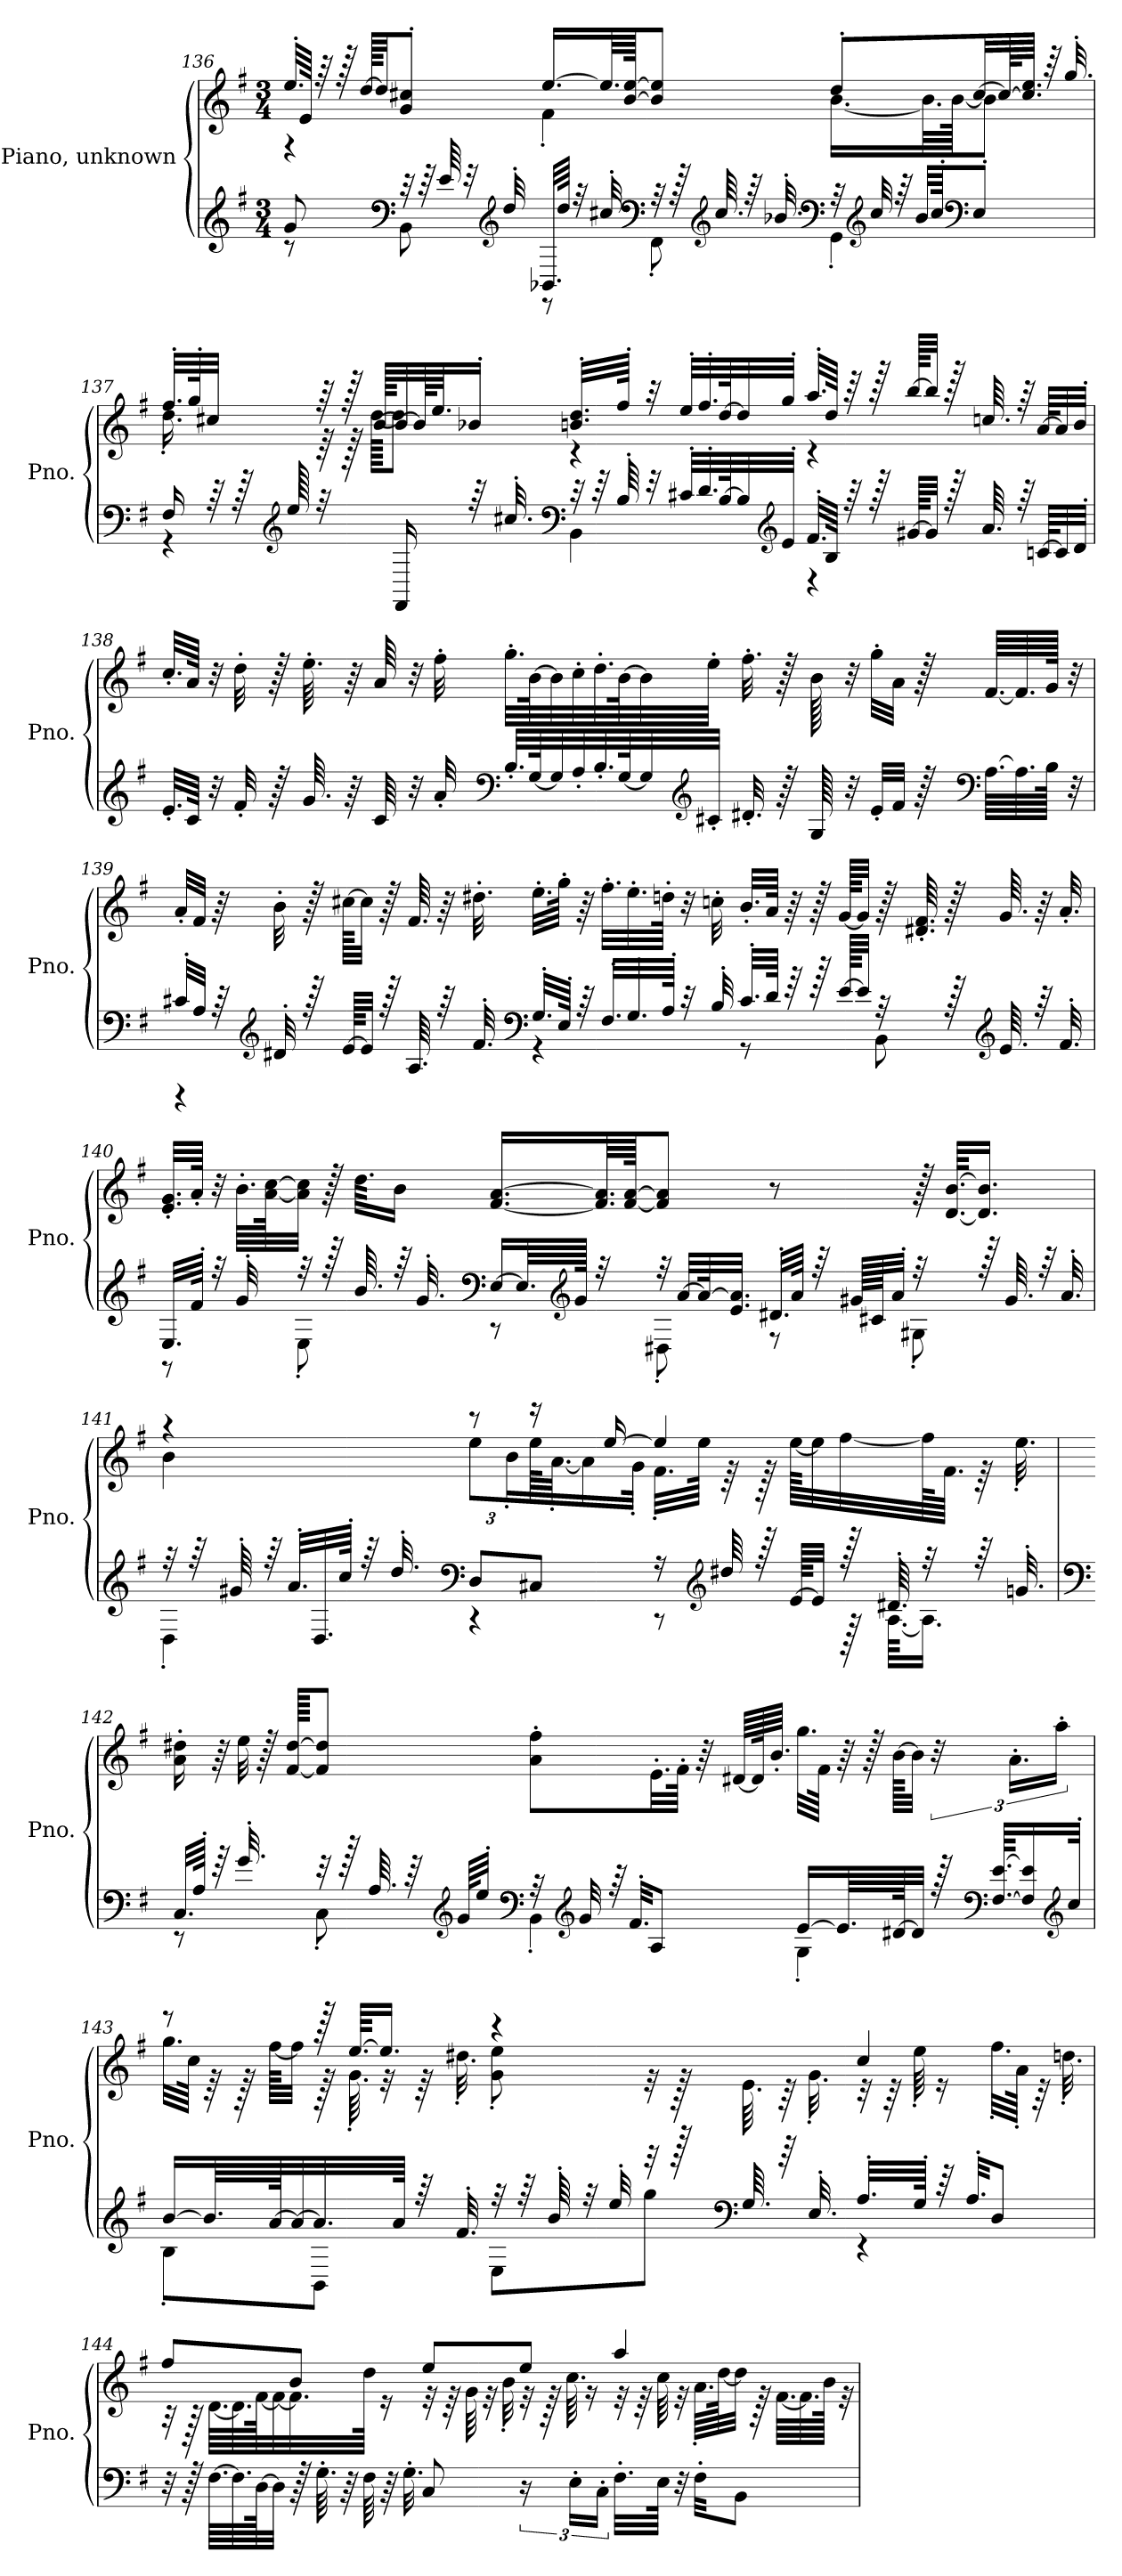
**kern	**kern
*part1	*part1
*staff2	*staff1
*I"Piano, unknown	*
*I'Pno.	*
!!LO:LB:g=z
*clefG2	*clefG2
*k[f#]	*k[f#]
*M3/4	*M3/4
=136	=136
*^	*^
8g/	8r	32.ee'/LLL	4r
.	.	64e/JJJk	.
.	.	64r	.
.	.	128r	.
.	.	[128dd/KKLLL	.
.	.	32dd/JJ]	.
*clefF4	*	*	*
32r	8BB\	8g/' 8cc#X/'J	.
64r	.	.	.
64e/	.	.	.
32r	.	.	.
*clefG2	*	*	*
32dd'/	.	.	.
32.BB-X/LLL	8r	[16.ee/LL	4f#'\
64dd/JJJk	.	.	.
32r	.	.	.
32cc#X'/	.	64.ee/LL]	.
.	.	[128b/ [128ee/JJJK	.
*clefF4	*	*	*
32r	8FF#'\	8b/] 8ee/]J	.
128r	.	.	.
*clefG2	*	*	*
64.cc#/	.	.	.
64r	.	.	.
32.b-X'/	.	.	.
*clefF4	*	*	*
32r	4GG'\	8dd'/L	[16.b\LL
*clefG2	*	*	*
32cc#/	.	.	.
64r	.	.	.
32b-/LLL	.	.	.
.	.	.	64.b\LL]
64cc#'/JJK	.	.	.
.	.	.	[128b\JJJK
*clefF4	*	*	*
8E'/J	.	[32cc#/LL	8b\J]
.	.	128cc#/KL_	.
.	.	64.cc#/] 64.ee/JJJJ	.
.	.	64r	.
.	.	32.gg'/	.
!!LO:LB:g=z	!!
=137	=137	=137	=137
16F#/	4r	32.ff#'/LLL	16.dd'\
.	.	64gg'/K	.
64r	.	32cc#X/JJJ	.
128r	.	.	.
*clefG2	*	*	*
128ee/	.	.	.
32r	.	64r	64r
.	.	128r	128r
.	.	[128b/KKLLL	[128dd\KKKKL
16FF#/	.	32b/_	8dd\J]
.	.	128b/KL]	.
.	.	64.ee/JJ	.
64r	.	16b-X'/JJ	.
32.cc#X'/	.	.	.
*clefF4	*	*	*
32r	4BB\	32.bn/' 32.dd/'LLL	4r
64r	.	.	.
64B'/	.	64ff#'/JJJk	.
32r	.	32r	.
32c#X'/LLL	.	32ee'/LLL	.
32.d'/	.	32.ff#'/	.
[64B/K	.	[64dd/K	.
32B/]	.	32dd/]	.
*clefG2	*	*	*
32e'/JJJ	.	32gg'/JJJ	.
32.f#'/LLL	4r	32.aa'/LLL	4r
64B/JJJk	.	64dd/JJJk	.
64r	.	64r	.
128r	.	128r	.
[128g#X/KKLLL	.	[128bb/KKLLL	.
32g#/JJJ]	.	32bb/JJJ]	.
128r	.	128r	.
64.a/	.	64.ccn/	.
64r	.	64r	.
[64cn/KLLL	.	[64a/KLLL	.
32c/]	.	32a/]	.
32d'/JJJ	.	32b'/JJJ	.
*v	*v	*	*
*	*v	*v
!!LO:LB:g=z
=138	=138
32.e'/LLL	32.cc'/LLL
64c/JJJk	64a/JJJk
32r	32r
32f#'/	32dd'\
128r	128r
64.g/	64.ee'\
64r	64r
64c/	64a/
32r	32r
32a'/	32ff#'\
*clefF4	*
32.B'/LLL	32.gg'\LLL
[64G/K	[64b\K
32G/]	32b\]
32A'/	32cc'\
32.B'/	32.dd'\
[64G/K	[64b\K
32G/]	32b\]
*clefG2	*
32c#X'/JJJ	32ee'\JJJ
32.d#X'/	32.ff#'\
128r	128r
128G/	128b\
32r	32r
32e'/LLL	32gg'\LLL
32f#/JJJ	32a\JJJ
128r	128r
*clefF4	*
[64.A\LLLL	[64.f#/LLLL
64.A\]	64.f#/]
128B\JJJJk	128g/JJJJk
32r	32r
!!LO:LB:g=z
=139	=139
*^	*
32c#X'/LLL	4r	32a'/LLL
32A/JJJ	.	32f#/JJJ
64r	.	64r
*clefG2	*	*
32d#X'/	.	32b'\
128r	.	128r
[128e/KKLLL	.	[128cc#X\KKLLL
32e/JJJ]	.	32cc#\JJJ]
128r	.	128r
64.A/	.	64.f#/
64r	.	64r
32.f#'/	.	32.dd#X'\
*clefF4	*	*
32.G'/LLL	4r	32.ee'\LLL
64E'/JJJk	.	64gg'\JJJk
64r	.	64r
32.F#'/LLL	.	32.ff#'\LLL
32.G'/	.	32.ee'\
64A'/JJJk	.	64ddn'\JJJk
32r	.	32r
32B'/	.	32ccn'\
32.c#'/LLL	8r	32.b'/LLL
64d#/JJJk	.	64a/JJJk
64r	.	64r
128r	.	128r
[128e/KKLLL	.	[128g/KKLLL
32e/JJJ]	.	32g/JJJ]
32r	8BB\	128r
.	.	64.d#X/' 64.f#/'
128r	.	128r
*clefG2	*	*
64.e/	.	64.g/
64r	.	64r
32.f#'/	.	32.a'/
!!LO:PB:g=z
=140	=140	=140
32.E/LLL	8r	32.e/' 32.g/'LLL
64f#'/JJJk	.	64a'/JJJk
32r	.	32r
32g'/	.	64.b'\LLLL
.	.	[128a\ [128cc\JK
32r	8E'\	32a\] 32cc\]JJJ
128r	.	128r
64.b/	.	64.dd\KKLL
64r	.	16b\JJ
32.g'/	.	.
*clefF4	*	*
[16E/LL	8r	[16.f#/ [16.a/LL
64.E/LL]	.	.
*clefG2	*	*
128g/JJJJk	.	.
32r	.	64.f#/] 64.a/]LL
.	.	[128f#/ [128a/JJJK
32r	8D#X'\	8f#/] 8a/]J
[32a/LLL	.	.
64a/K_	.	.
32.e/ 32.a/]JJJ	.	.
32.d#X'/LLL	8r	8r
64a/JJJk	.	.
64r	.	.
128g#X/LLLLL	.	.
128c#X/JJ	.	.
32a'/JJJ	.	.
32r	8G#X'\	128r
.	.	[64.d/ [64.b/KKLL
128r	.	16.d/] 16.b/]JJ
64.g#/	.	.
64r	.	.
32.a'/	.	.
!!LO:LB:g=z
=141	=141	=141
*	*	*^
32r	4D'\	4r	4b\
64r	.	.	.
64g#X'/	.	.	.
64r	.	.	.
32.a'/LLL	.	.	.
32.D/	.	.	.
64cc'/JJJk	.	.	.
64r	.	.	.
32.dd'/	.	.	.
*clefF4	*	*	*
*	*	*	*Xbrackettup
8D/L	4r	8r	12ee\L
.	.	.	24b'\L
8C#X/J	.	16r	128ee\KLL
.	.	.	[64.a'\JJ
.	.	.	16a\]
.	.	[16ee/	.
.	.	.	32g'\JJk
16r	8r	4ee/]	32.f#'\LLL
.	.	.	64ee\JJJk
*clefG2	*	*	*
64dd#X/	.	.	64r
128r	.	.	128r
[128e/KKLLL	.	.	[128ee\KKLLL
32e/JJJ]	.	.	32ee\]
128r	128r	.	[32ff#\
64.d#X'/	[64.A\KKLL	.	.
32r	16.A\JJ]	.	128ff#\KL]
.	.	.	64.f#\JJJJ
64r	.	.	64r
32.gn'/	.	.	32.ee'\
*	*	*v	*v
!!LO:LB:g=z
=142	=142	=142
*clefF4	*	*
32.C/LLL	8r	16a\' 16dd#X\'
64A'/JJJk	.	.
64r	.	64r
32.g'/	.	32ee\
.	.	128r
.	.	[128f#/ [128dd#/KKKKL
32r	8C'\	8f#/] 8dd#/]J
128r	.	.
64.A/	.	.
64r	.	.
*clefG2	*	*
64g/KLLL	.	.
32ee'/JJJ	.	.
*clefF4	*	*
32r	4BB'\	8a\' 8ff#\'L
*clefG2	*	*
32g/	.	.
64r	.	.
32.f#'/KKL	.	.
8A/J	.	32.e'\LL
.	.	64f#'\JJJk
.	.	64r
.	.	[64d#X/LLLL
.	.	128d#/K]
.	.	64.b'/JJJJ
[16e/LL	4G'\	32.gg\LLL
.	.	64f#\JJJk
64.e/LL]	.	64r
.	.	128r
[128d#X/JK	.	[128b\KKLLL
32d#/JJJ]	.	32b\JJJ]
*	*	*brackettup
128r	.	48r
*clefF4	*	*
[64.F#/ [64.e/KKLL	.	.
.	.	24.a'\LL
16F#/] 16e/]	.	.
.	.	24aa'\JJ
*clefG2	*	*
32cc'/JJk	.	.
!!LO:LB:g=z
=143	=143	=143
*	*	*^
[16b/LL	8B'\L	8r	32.gg\LLL
.	.	.	64cc\JJJk
64.b/LL]	.	.	64r
.	.	.	128r
[128a/JK	.	.	[128ff#\KKLLL
32a/_	.	.	32ff#\JJJ]
32.a/]	8BB\J	128r	128r
.	.	[64.ee/KKLL	64.g'\
.	.	16.ee/JJ]	32r
64a/JJJk	.	.	.
64r	.	.	64r
32.f#'/	.	.	32.dd#X'\
32r	8E\L	4r	8g\' 8ee\'
64r	.	.	.
64b'/	.	.	.
32r	.	.	.
32ee'/	.	.	.
32r	8gg\J	.	32r
128r	.	.	128r
*clefF4	*	*	*
64.G/	.	.	64.e\
64r	.	.	64r
32.E'/	.	.	32.g'\
32.A'/LLL	4r	4cc/	32r
.	.	.	64r
64G'/JJJk	.	.	64ee'\
64r	.	.	16r
32.A'/KKL	.	.	.
8D/J	.	.	32.ff#'\LLL
.	.	.	64a'\JJJk
.	.	.	64r
.	.	.	32.ddn'\
*v	*v	*	*
!!LO:LB:g=z	!!
=144	=144	=144
32r	8ff#/L	32r
128r	.	128r
[64.F#\LLLL	.	[64.d\LLLL
64.F#\]	.	64.d\]
[128D\JK	.	[128f#\JK
32D\JJJ]	.	32f#\_
128r	8b/J	32.f#\]
64.G'\	.	.
64r	.	.
64F#\	.	64dd\JJJk
64r	.	16r
32.G'\	.	.
8C/	8ee/L	32r
.	.	64r
.	.	64g\
.	.	32r
.	.	32b'\
24r	8ee/J	32r
.	.	128r
.	.	64.cc\
24E'\LL	.	.
.	.	16r
24C'\JJ	.	.
32.F#'\LLL	4aa/	32r
.	.	64r
64E\JJJk	.	64cc\
32r	.	32r
32F#'\KKL	.	64.a'\LLLL
.	.	[128dd\JK
8BB\J	.	32dd\JJJ]
.	.	128r
.	.	[64.f#\LLLL
.	.	64.f#\]
.	.	128b\JJJJk
.	.	32r
*	*v	*v
=	=
*-	*-
